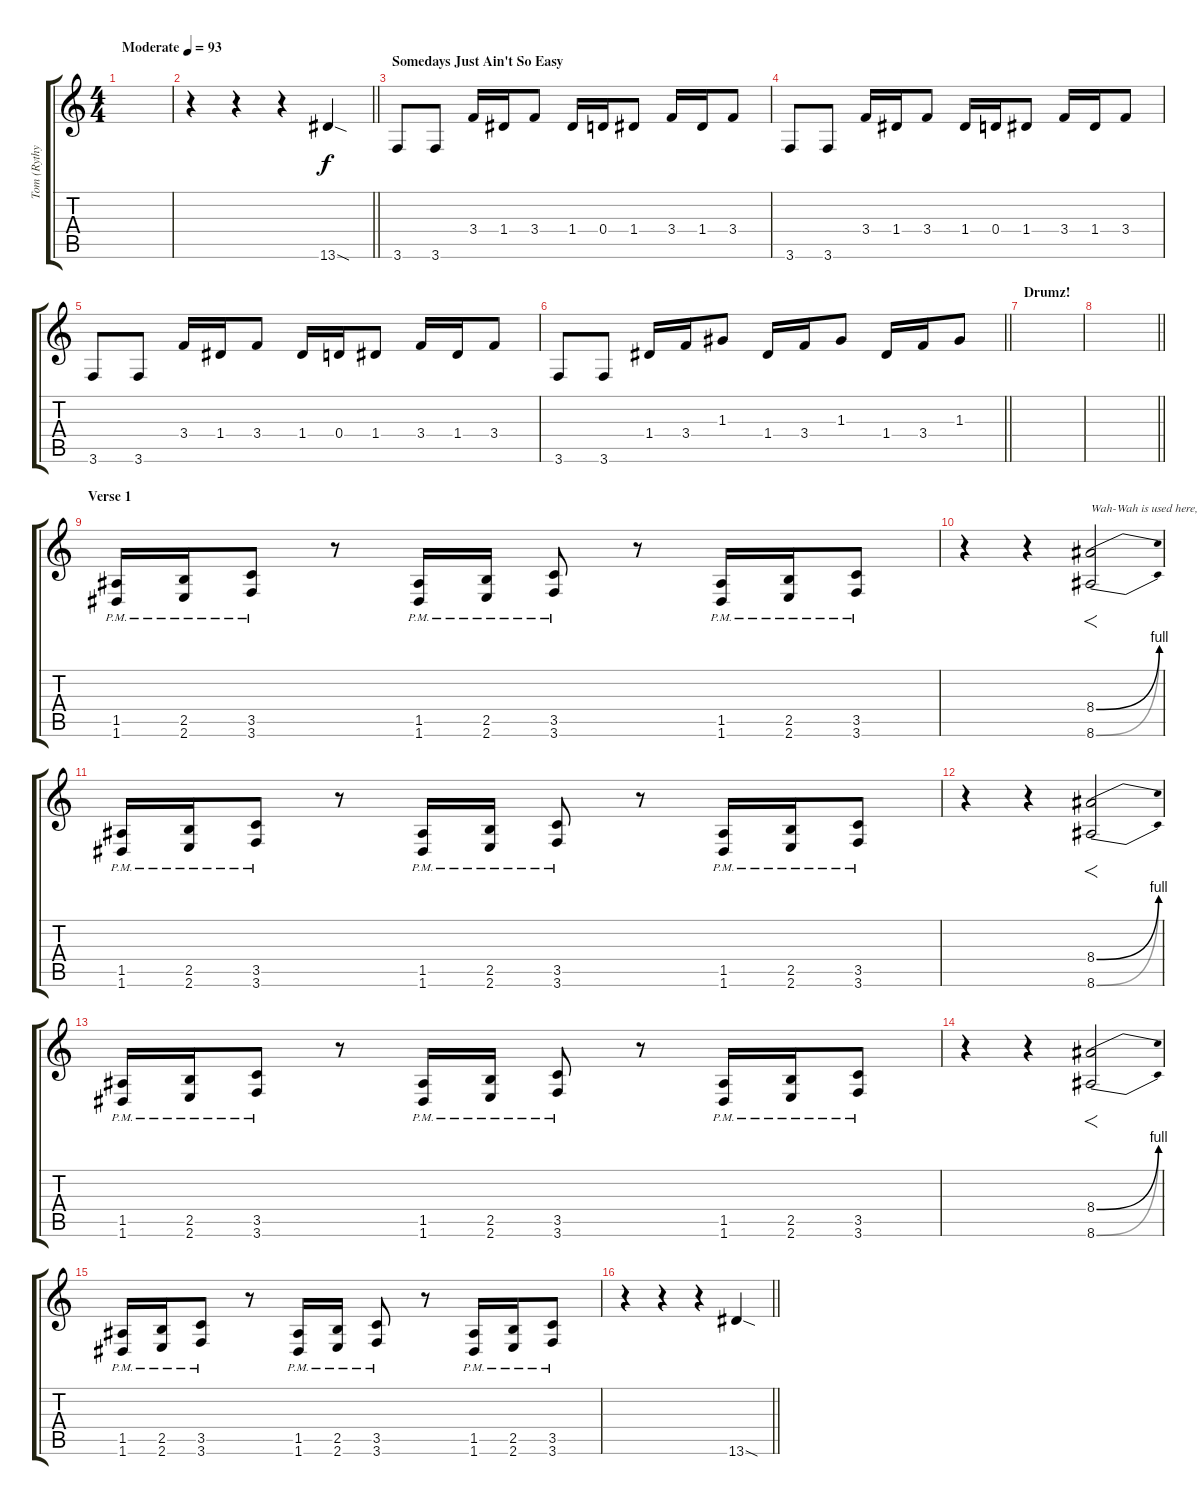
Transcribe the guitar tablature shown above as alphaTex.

\track ("Tom (Rythym)" "Tom (Rythy") {instrument overdrivenguitar}
\staff {score tabs}
\tuning (E4 B3 G3 D3 A2 D2) {hide}
\ts (4 4)
\tempo (93 "Moderate")
\clef g2
\ks c
|
\barLineRight lightlight
r.4 r.4 r.4 13.6{sod}.4 |
\section ("" "Somedays Just Ain't So Easy")
3.6.8 3.6.8 3.4.16 1.4.16 3.4.8 1.4.16 0.4.16 1.4.8 3.4.16 1.4.16 3.4.8 |
3.6.8 3.6.8 3.4.16 1.4.16 3.4.8 1.4.16 0.4.16 1.4.8 3.4.16 1.4.16 3.4.8 |
3.6.8 3.6.8 3.4.16 1.4.16 3.4.8 1.4.16 0.4.16 1.4.8 3.4.16 1.4.16 3.4.8 |
\barLineRight lightlight
3.6.8 3.6.8 1.4.16 3.4.16 1.3.8 1.4.16 3.4.16 1.3.8 1.4.16 3.4.16 1.3.8 |
\section ("" "Drumz!")
|
\barLineRight lightlight
|
\section ("" "Verse 1")
(1.5{pm} 1.6).16 (2.5{pm} 2.6).16 (3.5{pm} 3.6).8 r.8 (1.5{pm} 1.6).16 (2.5{pm} 2.6).16 (3.5{pm} 3.6).8 r.8 (1.5{pm} 1.6).16 (2.5{pm} 2.6).16 (3.5{pm} 3.6).8 |
r.4 r.4 (8.4{be (bend 0 0 60 4)} 8.6{be (bend 0 0 60 4)}).2{f txt "Wah-Wah is used here, and only this note."} |
(1.5{pm} 1.6).16 (2.5{pm} 2.6).16 (3.5{pm} 3.6).8 r.8 (1.5{pm} 1.6).16 (2.5{pm} 2.6).16 (3.5{pm} 3.6).8 r.8 (1.5{pm} 1.6).16 (2.5{pm} 2.6).16 (3.5{pm} 3.6).8 |
r.4 r.4 (8.4{be (bend 0 0 60 4)} 8.6{be (bend 0 0 60 4)}).2{f} |
(1.5{pm} 1.6).16 (2.5{pm} 2.6).16 (3.5{pm} 3.6).8 r.8 (1.5{pm} 1.6).16 (2.5{pm} 2.6).16 (3.5{pm} 3.6).8 r.8 (1.5{pm} 1.6).16 (2.5{pm} 2.6).16 (3.5{pm} 3.6).8 |
r.4 r.4 (8.4{be (bend 0 0 60 4)} 8.6{be (bend 0 0 60 4)}).2{f} |
(1.5{pm} 1.6).16 (2.5{pm} 2.6).16 (3.5{pm} 3.6).8 r.8 (1.5{pm} 1.6).16 (2.5{pm} 2.6).16 (3.5{pm} 3.6).8 r.8 (1.5{pm} 1.6).16 (2.5{pm} 2.6).16 (3.5{pm} 3.6).8 |
\barLineRight lightlight
r.4 r.4 r.4 13.6{sod}.4
